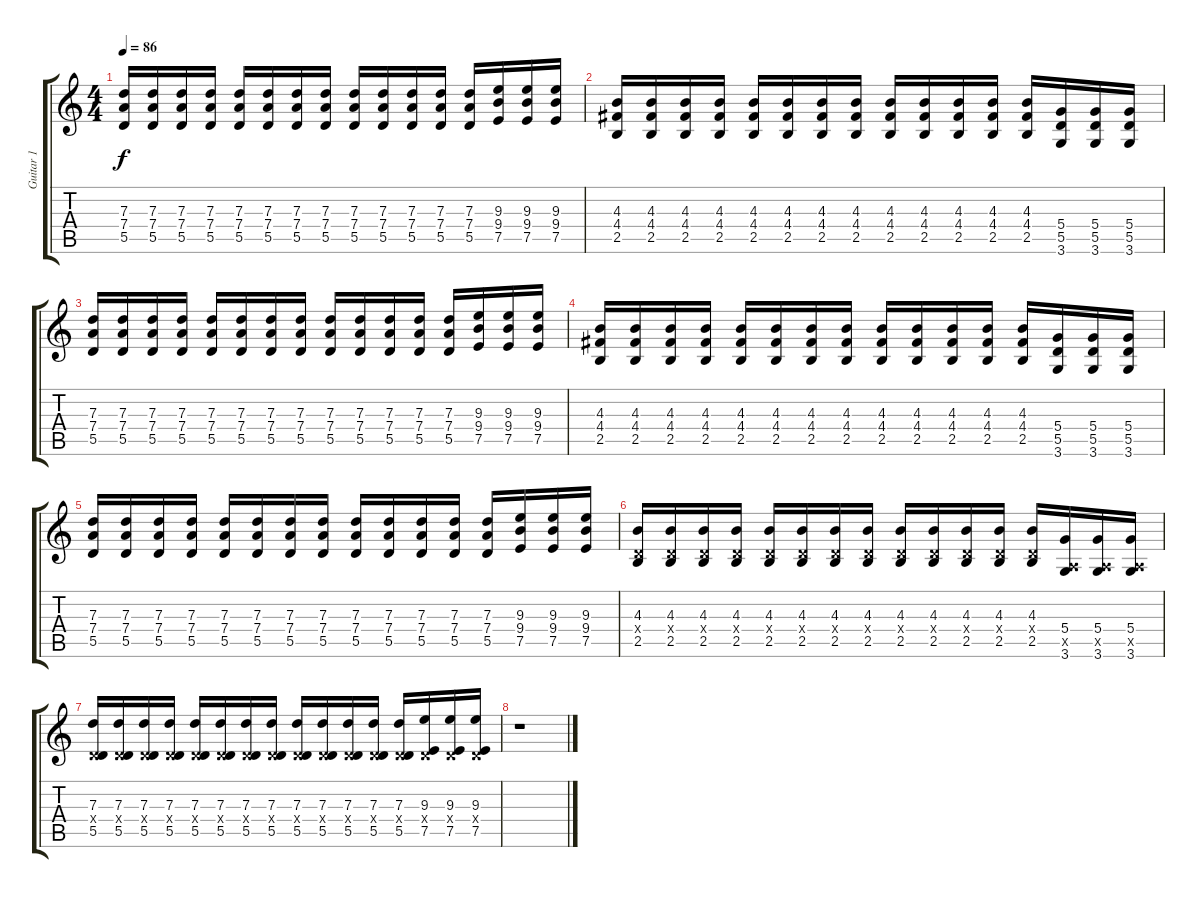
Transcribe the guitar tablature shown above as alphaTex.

\track ("Guitar 1" "Guitar 1") {instrument overdrivenguitar}
\staff {score tabs}
\tuning (E4 B3 G3 D3 A2 E2) {hide}
\ts (4 4)
\tempo 86
\clef g2
\ks c
(7.3 7.4 5.5).16{dy f} (7.3 7.4 5.5).16 (7.3 7.4 5.5).16 (7.3 7.4 5.5).16 (7.3 7.4 5.5).16 (7.3 7.4 5.5).16 (7.3 7.4 5.5).16 (7.3 7.4 5.5).16 (7.3 7.4 5.5).16 (7.3 7.4 5.5).16 (7.3 7.4 5.5).16 (7.3 7.4 5.5).16 (7.3 7.4 5.5).16 (9.3 9.4 7.5).16 (9.3 9.4 7.5).16 (9.3 9.4 7.5).16 |
(4.3 4.4 2.5).16 (4.3 4.4 2.5).16 (4.3 4.4 2.5).16 (4.3 4.4 2.5).16 (4.3 4.4 2.5).16 (4.3 4.4 2.5).16 (4.3 4.4 2.5).16 (4.3 4.4 2.5).16 (4.3 4.4 2.5).16 (4.3 4.4 2.5).16 (4.3 4.4 2.5).16 (4.3 4.4 2.5).16 (4.3 4.4 2.5).16 (5.4 5.5 3.6).16 (5.4 5.5 3.6).16 (5.4 5.5 3.6).16 |
(7.3 7.4 5.5).16 (7.3 7.4 5.5).16 (7.3 7.4 5.5).16 (7.3 7.4 5.5).16 (7.3 7.4 5.5).16 (7.3 7.4 5.5).16 (7.3 7.4 5.5).16 (7.3 7.4 5.5).16 (7.3 7.4 5.5).16 (7.3 7.4 5.5).16 (7.3 7.4 5.5).16 (7.3 7.4 5.5).16 (7.3 7.4 5.5).16 (9.3 9.4 7.5).16 (9.3 9.4 7.5).16 (9.3 9.4 7.5).16 |
(4.3 4.4 2.5).16 (4.3 4.4 2.5).16 (4.3 4.4 2.5).16 (4.3 4.4 2.5).16 (4.3 4.4 2.5).16 (4.3 4.4 2.5).16 (4.3 4.4 2.5).16 (4.3 4.4 2.5).16 (4.3 4.4 2.5).16 (4.3 4.4 2.5).16 (4.3 4.4 2.5).16 (4.3 4.4 2.5).16 (4.3 4.4 2.5).16 (5.4 5.5 3.6).16 (5.4 5.5 3.6).16 (5.4 5.5 3.6).16 |
(7.3 7.4 5.5).16 (7.3 7.4 5.5).16 (7.3 7.4 5.5).16 (7.3 7.4 5.5).16 (7.3 7.4 5.5).16 (7.3 7.4 5.5).16 (7.3 7.4 5.5).16 (7.3 7.4 5.5).16 (7.3 7.4 5.5).16 (7.3 7.4 5.5).16 (7.3 7.4 5.5).16 (7.3 7.4 5.5).16 (7.3 7.4 5.5).16 (9.3 9.4 7.5).16 (9.3 9.4 7.5).16 (9.3 9.4 7.5).16 |
(4.3 0.4{x} 2.5).16{instrument distortionguitar} (4.3 0.4{x} 2.5).16 (4.3 0.4{x} 2.5).16 (4.3 0.4{x} 2.5).16 (4.3 0.4{x} 2.5).16 (4.3 0.4{x} 2.5).16 (4.3 0.4{x} 2.5).16 (4.3 0.4{x} 2.5).16 (4.3 0.4{x} 2.5).16 (4.3 0.4{x} 2.5).16 (4.3 0.4{x} 2.5).16 (4.3 0.4{x} 2.5).16 (4.3 0.4{x} 2.5).16 (5.4 0.5{x} 3.6).16 (5.4 0.5{x} 3.6).16 (5.4 0.5{x} 3.6).16 |
(7.3 0.4{x} 5.5).16 (7.3 0.4{x} 5.5).16 (7.3 0.4{x} 5.5).16 (7.3 0.4{x} 5.5).16 (7.3 0.4{x} 5.5).16 (7.3 0.4{x} 5.5).16 (7.3 0.4{x} 5.5).16 (7.3 0.4{x} 5.5).16 (7.3 0.4{x} 5.5).16 (7.3 0.4{x} 5.5).16 (7.3 0.4{x} 5.5).16 (7.3 0.4{x} 5.5).16 (7.3 0.4{x} 5.5).16 (9.3 0.4{x} 7.5).16 (9.3 0.4{x} 7.5).16 (9.3 0.4{x} 7.5).16 |
r.1
